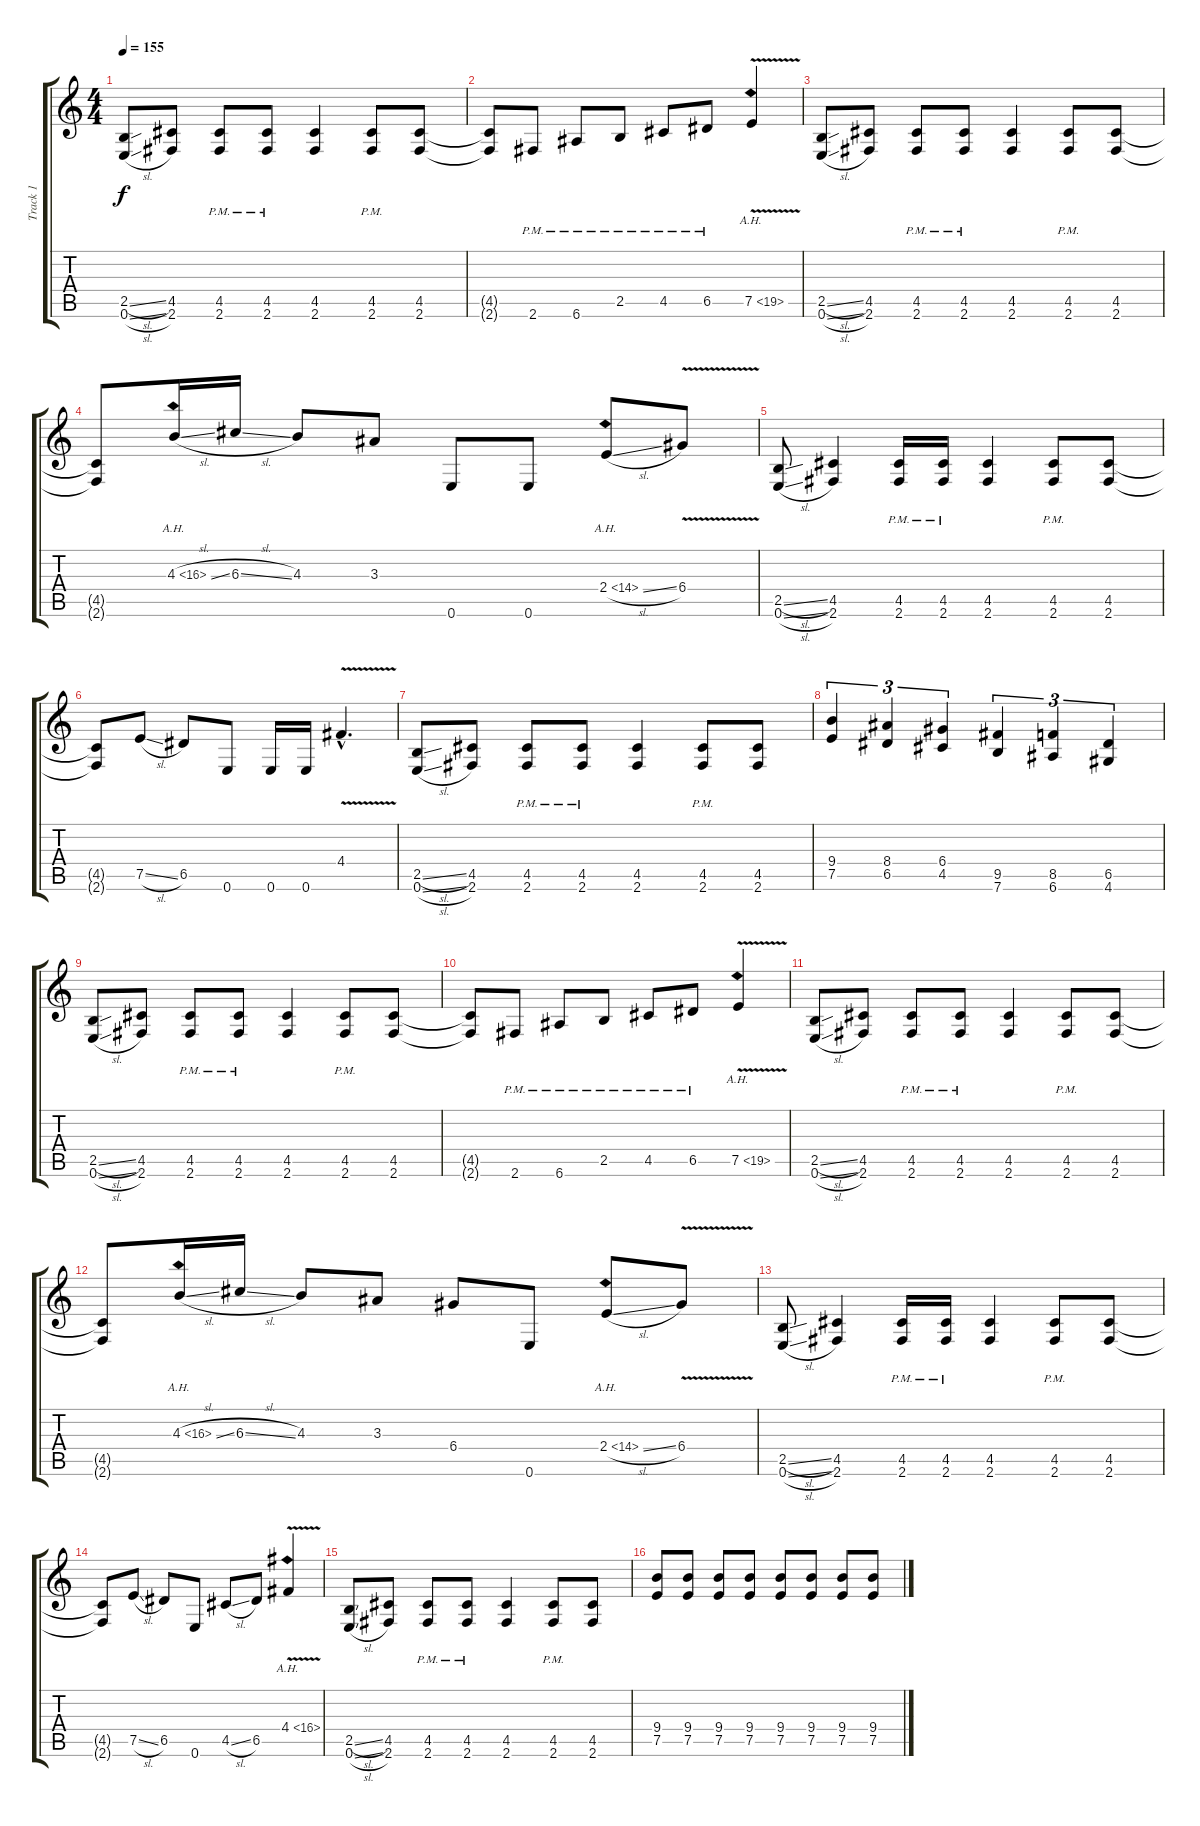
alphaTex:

\track ("Track 1" "Track 1") {instrument distortionguitar}
\staff {score tabs}
\tuning (E4 B3 G3 D3 A2 E2) {hide}
\ts (4 4)
\tempo 155
\clef g2
\ks c
(2.5{sl} 0.6{sl}).8{dy f instrument distortionguitar} (4.5 2.6).8 (4.5{pm} 2.6{pm}).8 (4.5{pm} 2.6{pm}).8 (4.5 2.6).4 (4.5{pm} 2.6{pm}).8 (4.5 2.6).8 |
(4.5{t} 2.6{t}).8 2.6{pm}.8 6.6{pm}.8 2.5{pm}.8 4.5{pm}.8 6.5{pm}.8 7.5{ah 12 v}.4 |
(2.5{sl} 0.6{sl}).8 (4.5 2.6).8 (4.5{pm} 2.6{pm}).8 (4.5{pm} 2.6{pm}).8 (4.5 2.6).4 (4.5{pm} 2.6{pm}).8 (4.5 2.6).8 |
(4.5{t} 2.6{t}).8 4.3{ah 12 sl}.16 6.3{sl}.16 4.3.8 3.3.8 0.6.8 0.6.8 2.4{ah 12 sl}.8 6.4{v}.8 |
(2.5{sl} 0.6{sl}).8 (4.5 2.6).4 (4.5{pm} 2.6{pm}).16 (4.5{pm} 2.6{pm}).16 (4.5 2.6).4 (4.5{pm} 2.6{pm}).8 (4.5 2.6).8 |
(4.5{t} 2.6{t}).8 7.5{sl}.8 6.5.8 0.6.8 0.6.16 0.6.16 4.4{v hac}.4{d} |
(2.5{sl} 0.6{sl}).8 (4.5 2.6).8 (4.5{pm} 2.6{pm}).8 (4.5{pm} 2.6{pm}).8 (4.5 2.6).4 (4.5{pm} 2.6{pm}).8 (4.5 2.6).8 |
(9.4 7.5).4{tu (3 2)} (8.4 6.5).4{tu (3 2)} (6.4 4.5).4{tu (3 2)} (9.5 7.6).4{tu (3 2)} (8.5 6.6).4{tu (3 2)} (6.5 4.6).4{tu (3 2)} |
(2.5{sl} 0.6{sl}).8 (4.5 2.6).8 (4.5{pm} 2.6{pm}).8 (4.5{pm} 2.6{pm}).8 (4.5 2.6).4 (4.5{pm} 2.6{pm}).8 (4.5 2.6).8 |
(4.5{t} 2.6{t}).8 2.6{pm}.8 6.6{pm}.8 2.5{pm}.8 4.5{pm}.8 6.5{pm}.8 7.5{ah 12 v}.4 |
(2.5{sl} 0.6{sl}).8 (4.5 2.6).8 (4.5{pm} 2.6{pm}).8 (4.5{pm} 2.6{pm}).8 (4.5 2.6).4 (4.5{pm} 2.6{pm}).8 (4.5 2.6).8 |
(4.5{t} 2.6{t}).8 4.3{ah 12 sl}.16 6.3{sl}.16 4.3.8 3.3.8 6.4.8 0.6.8 2.4{ah 12 sl}.8 6.4{v}.8 |
(2.5{sl} 0.6{sl}).8 (4.5 2.6).4 (4.5{pm} 2.6{pm}).16 (4.5{pm} 2.6{pm}).16 (4.5 2.6).4 (4.5{pm} 2.6{pm}).8 (4.5 2.6).8 |
(4.5{t} 2.6{t}).8 7.5{sl}.8 6.5.8 0.6.8 4.5{sl}.8 6.5.8 4.4{ah 12 v}.4 |
(2.5{sl} 0.6{sl}).8 (4.5 2.6).8 (4.5{pm} 2.6{pm}).8 (4.5{pm} 2.6{pm}).8 (4.5 2.6).4 (4.5{pm} 2.6{pm}).8 (4.5 2.6).8 |
(9.4 7.5).8 (9.4 7.5).8 (9.4 7.5).8 (9.4 7.5).8 (9.4 7.5).8 (9.4 7.5).8 (9.4 7.5).8 (9.4 7.5).8
